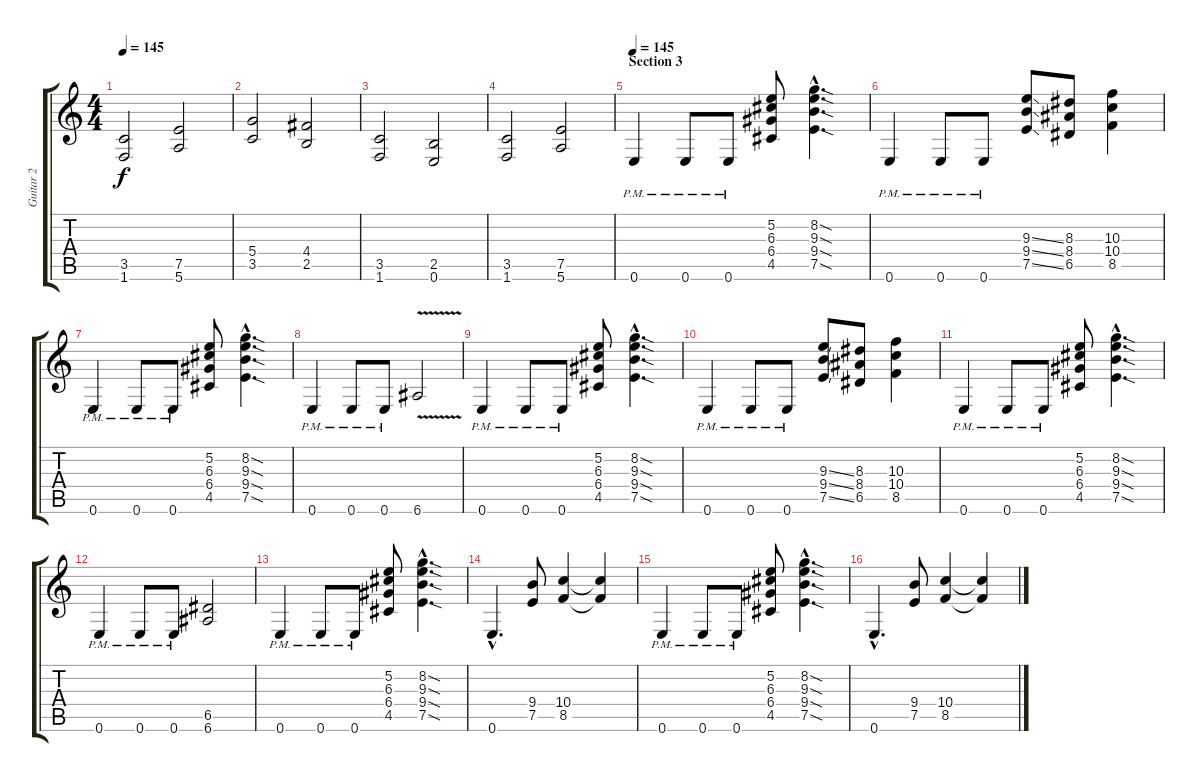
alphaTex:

\track ("Guitar 2" "Guitar 2") {instrument distortionguitar}
\staff {score tabs}
\tuning (E4 B3 G3 D3 A2 E2) {hide}
\ts (4 4)
\tempo 145
\clef g2
\ks c
(3.5 1.6).2{dy f} (7.5 5.6).2 |
(5.4 3.5).2 (4.4 2.5).2 |
(3.5 1.6).2 (2.5 0.6).2 |
(3.5 1.6).2 (7.5 5.6).2 |
\section ("" "Section 3")
\tempo 145
0.6{pm}.4 0.6{pm}.8 0.6{pm}.8 (5.2 6.3 6.4 4.5).8 (8.2{sod hac} 9.3{sod hac} 9.4{sod hac} 7.5{sod hac}).4{d} |
0.6{pm}.4 0.6{pm}.8 0.6{pm}.8 (9.3{ss} 9.4{ss} 7.5{ss}).8 (8.3 8.4 6.5).8 (10.3 10.4 8.5).4 |
0.6{pm}.4 0.6{pm}.8 0.6{pm}.8 (5.2 6.3 6.4 4.5).8 (8.2{sod hac} 9.3{sod hac} 9.4{sod hac} 7.5{sod hac}).4{d} |
0.6{pm}.4 0.6{pm}.8 0.6{pm}.8 6.6{v}.2 |
0.6{pm}.4 0.6{pm}.8 0.6{pm}.8 (5.2 6.3 6.4 4.5).8 (8.2{sod hac} 9.3{sod hac} 9.4{sod hac} 7.5{sod hac}).4{d} |
0.6{pm}.4 0.6{pm}.8 0.6{pm}.8 (9.3{ss} 9.4{ss} 7.5{ss}).8 (8.3 8.4 6.5).8 (10.3 10.4 8.5).4 |
0.6{pm}.4 0.6{pm}.8 0.6{pm}.8 (5.2 6.3 6.4 4.5).8 (8.2{sod hac} 9.3{sod hac} 9.4{sod hac} 7.5{sod hac}).4{d} |
0.6{pm}.4 0.6{pm}.8 0.6{pm}.8 (6.5 6.6).2 |
0.6{pm}.4 0.6{pm}.8 0.6{pm}.8 (5.2 6.3 6.4 4.5).8 (8.2{sod hac} 9.3{sod hac} 9.4{sod hac} 7.5{sod hac}).4{d} |
0.6{hac}.4{d} (9.4 7.5).8 (10.4 8.5).4 (10.4{t} 8.5{t}).4 |
0.6{pm}.4 0.6{pm}.8 0.6{pm}.8 (5.2 6.3 6.4 4.5).8 (8.2{sod hac} 9.3{sod hac} 9.4{sod hac} 7.5{sod hac}).4{d} |
0.6{hac}.4{d} (9.4 7.5).8 (10.4 8.5).4 (10.4{t} 8.5{t}).4
